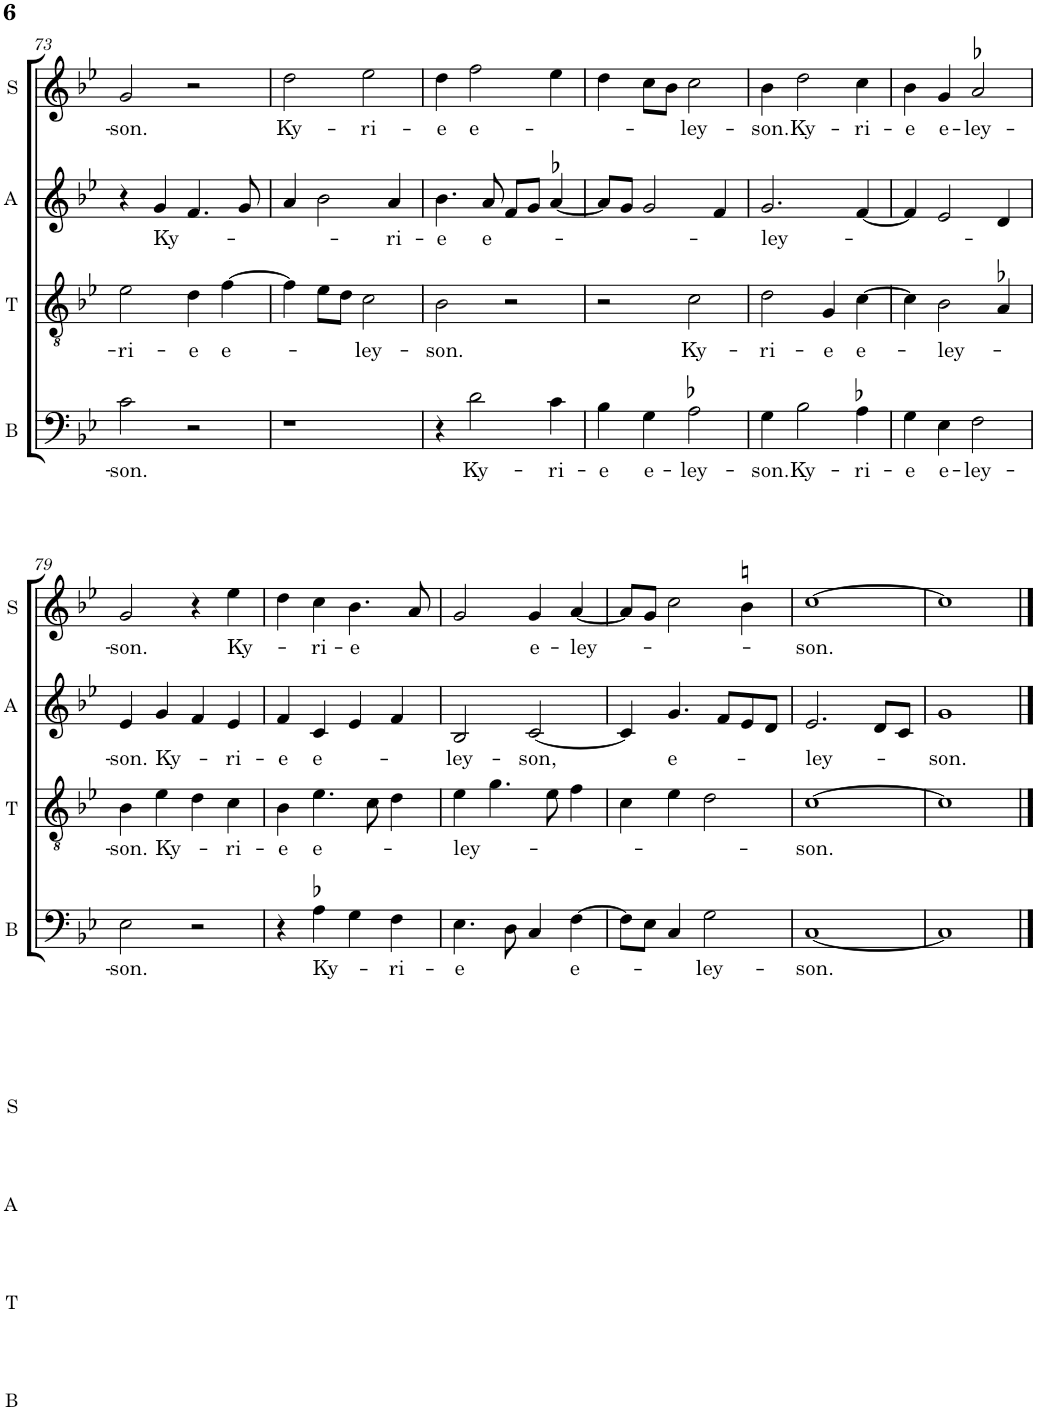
**kern	**text	**kern	**text	**kern	**text	**kern	**text
*part4	*part4	*part3	*part3	*part2	*part2	*part1	*part1
*staff4	*staff4	*staff3	*staff3	*staff2	*staff2	*staff1	*staff1
*I"B	*	*I"T	*	*I"A	*	*I"S	*
*I'B	*	*I'T	*	*I'A	*	*I'S	*
!!LO:PB:g=z
*clefF4	*	*clefGv2	*	*clefG2	*	*clefG2	*
*	*	*	*	*	*	*Trd4c7	*
*k[b-e-]	*	*k[b-e-]	*	*k[b-e-]	*	*k[b-e-]	*
*B-:	*	*B-:	*	*B-:	*	*B-:	*
*M2/2	*	*M2/2	*	*M2/2	*	*M2/2	*
*met(c|)	*	*met(c|)	*	*met(c|)	*	*met(c|)	*
=73	=73	=73	=73	=73	=73	=73	=73
!	!LO:LY:b	!	!LO:LY:b	!	!	!	!LO:LY:b
2c\	-son.	2e-\	-ri-	4r	.	2g/	-son.
!	!	!	!	!	!LO:LY:b	!	!
.	.	.	.	4g/	Ky-	.	.
!	!	!	!LO:LY:b	!	!	!	!
2r	.	4d\	-e	4.f/	.	2r	.
!	!	!	!LO:LY:b	!	!	!	!
.	.	[4f\	e-	.	.	.	.
.	.	.	.	8g/	.	.	.
=74	=74	=74	=74	=74	=74	=74	=74
!	!	!	!	!	!	!	!LO:LY:b
1r	.	4f\]	.	4a/	.	2dd\	Ky-
.	.	8e-\L	.	2b-\	.	.	.
.	.	8d\J	.	.	.	.	.
!	!	!	!LO:LY:b	!	!	!	!LO:LY:b
.	.	2c\	-ley-	.	.	2ee-\	-ri-
!	!	!	!	!	!LO:LY:b	!	!
.	.	.	.	4a/	-ri-	.	.
=75	=75	=75	=75	=75	=75	=75	=75
!	!	!	!LO:LY:b	!	!LO:LY:b	!	!LO:LY:b
4r	.	2B-\	-son.	4.b-\	-e	4dd\	-e
!	!LO:LY:b	!	!	!	!	!	!LO:LY:b
2d\	Ky-	.	.	.	.	2ff\	e-
!	!	!	!	!	!LO:LY:b	!	!
.	.	.	.	8a/	e-	.	.
.	.	2r	.	8f/L	.	.	.
.	.	.	.	8g/J	.	.	.
!	!LO:LY:b	!	!	!	!	!	!
4c\	-ri-	.	.	[4a-X/	.	4ee-\	.
=76	=76	=76	=76	=76	=76	=76	=76
!	!LO:LY:b	!	!	!	!	!	!
4B-\	-e	2r	.	8a-/L]	.	4dd\	.
.	.	.	.	8g/J	.	.	.
!	!LO:LY:b	!	!	!	!	!	!
4G\	e-	.	.	2g/	.	8cc\L	.
.	.	.	.	.	.	8b-\J	.
!	!LO:LY:b	!	!LO:LY:b	!	!	!	!LO:LY:b
2A-X\	-ley-	2c\	Ky-	.	.	2cc\	-ley-
.	.	.	.	4f/	.	.	.
=77	=77	=77	=77	=77	=77	=77	=77
!	!LO:LY:b	!	!LO:LY:b	!	!LO:LY:b	!	!LO:LY:b
4G\	-son.	2d\	-ri-	2.g/	-ley-	4b-\	-son.
!	!LO:LY:b	!	!	!	!	!	!LO:LY:b
2B-\	Ky-	.	.	.	.	2dd\	Ky-
!	!	!	!LO:LY:b	!	!	!	!
.	.	4G/	-e	.	.	.	.
!	!LO:LY:b	!	!LO:LY:b	!	!	!	!LO:LY:b
4A-X\	-ri-	[4c\	e-	[4f/	.	4cc\	-ri-
=78	=78	=78	=78	=78	=78	=78	=78
!	!LO:LY:b	!	!	!	!	!	!LO:LY:b
4G\	-e	4c\]	.	4f/]	.	4b-\	-e
!	!LO:LY:b	!	!LO:LY:b	!	!	!	!LO:LY:b
4E-\	e-	2B-\	-ley-	2e-/	.	4g/	e-
!	!LO:LY:b	!	!	!	!	!	!LO:LY:b
2F\	-ley-	.	.	.	.	2a-X/	-ley-
.	.	4A-X/	.	4d/	.	.	.
!!LO:LB:g=z
=79	=79	=79	=79	=79	=79	=79	=79
!	!LO:LY:b	!	!LO:LY:b	!	!LO:LY:b	!	!LO:LY:b
2E-\	-son.	4B-\	-son.	4e-/	-son.	2g/	-son.
!	!	!	!LO:LY:b	!	!LO:LY:b	!	!
.	.	4e-\	Ky-	4g/	Ky-	.	.
2r	.	4d\	.	4f/	.	4r	.
!	!	!	!LO:LY:b	!	!LO:LY:b	!	!LO:LY:b
.	.	4c\	-ri-	4e-/	-ri-	4ee-\	Ky-
=80	=80	=80	=80	=80	=80	=80	=80
!	!	!	!LO:LY:b	!	!LO:LY:b	!	!
4r	.	4B-\	-e	4f/	-e	4dd\	.
!	!LO:LY:b	!	!LO:LY:b	!	!LO:LY:b	!	!LO:LY:b
4A-X\	Ky-	4.e-\	e-	4c/	e-	4cc\	-ri-
!	!	!	!	!	!	!	!LO:LY:b
4G\	.	.	.	4e-/	.	4.b-\	-e
.	.	8c\	.	.	.	.	.
!	!LO:LY:b	!	!	!	!	!	!
4F\	-ri-	4d\	.	4f/	.	.	.
.	.	.	.	.	.	8a/	.
=81	=81	=81	=81	=81	=81	=81	=81
!	!LO:LY:b	!	!LO:LY:b	!	!LO:LY:b	!	!
4.E-\	-e	4e-\	-ley-	2B-/	-ley-	2g/	.
.	.	4.g\	.	.	.	.	.
8D\	.	.	.	.	.	.	.
!	!	!	!	!	!LO:LY:b	!	!LO:LY:b
4C/	.	.	.	[2c/	-son,	4g/	e-
.	.	8e-\	.	.	.	.	.
!	!LO:LY:b	!	!	!	!	!	!LO:LY:b
[4F\	e-	4f\	.	.	.	[4a/	-ley-
=82	=82	=82	=82	=82	=82	=82	=82
8F\L]	.	4c\	.	4c/]	.	8a/L]	.
8E-\J	.	.	.	.	.	8g/J	.
!	!	!	!	!	!LO:LY:b	!	!
4C/	.	4e-\	.	4.g/	e-	2cc\	.
!	!LO:LY:b	!	!	!	!	!	!
2G\	-ley-	2d\	.	.	.	.	.
.	.	.	.	8f/L	.	.	.
.	.	.	.	8e-/	.	4bn\	.
.	.	.	.	8d/J	.	.	.
=83	=83	=83	=83	=83	=83	=83	=83
!	!LO:LY:b	!	!LO:LY:b	!	!LO:LY:b	!	!LO:LY:b
[1C	-son.	[1c	-son.	2.e-/	-ley-	[1cc	-son.
.	.	.	.	8d/L	.	.	.
.	.	.	.	8c/J	.	.	.
=84	=84	=84	=84	=84	=84	=84	=84
!	!	!	!	!	!LO:LY:b	!	!
1C]	.	1c]	.	1g	-son.	1cc]	.
==	==	==	==	==	==	==	==
*-	*-	*-	*-	*-	*-	*-	*-
